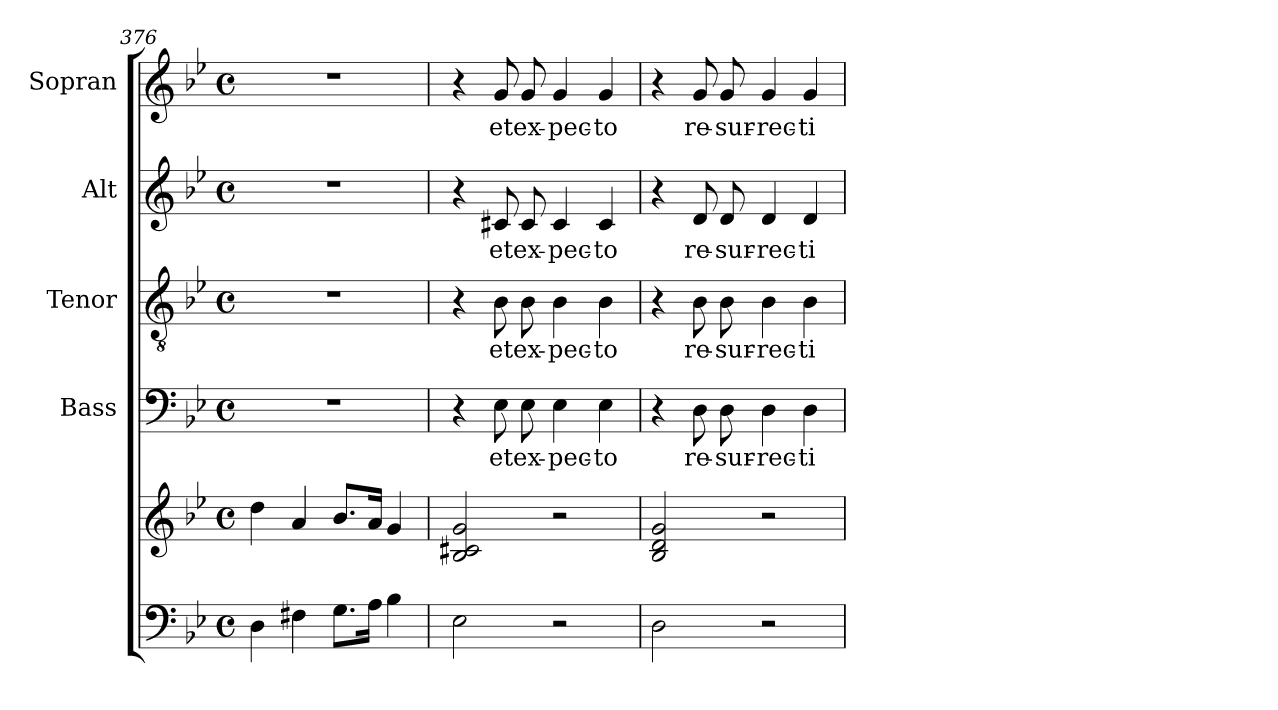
**kern	**kern	**kern	**text	**kern	**text	**kern	**text	**kern	**text
*part5	*part5	*part4	*part4	*part3	*part3	*part2	*part2	*part1	*part1
*staff6	*staff5	*staff4	*staff4	*staff3	*staff3	*staff2	*staff2	*staff1	*staff1
*	*	*I"Bass	*	*I"Tenor	*	*I"Alt	*	*I"Sopran	*
*	*	*I'B.	*	*I'T.	*	*I'A.	*	*I'S.	*
*clefF4	*clefG2	*clefF4	*	*clefGv2	*	*clefG2	*	*clefG2	*
*k[b-e-]	*k[b-e-]	*k[b-e-]	*	*k[b-e-]	*	*k[b-e-]	*	*k[b-e-]	*
*B-:	*B-:	*B-:	*	*B-:	*	*B-:	*	*B-:	*
*M4/4	*M4/4	*M4/4	*	*M4/4	*	*M4/4	*	*M4/4	*
*met(c)	*met(c)	*met(c)	*	*met(c)	*	*met(c)	*	*met(c)	*
=376	=376	=376	=376	=376	=376	=376	=376	=376	=376
4D\	4dd\	1r	.	1r	.	1r	.	1r	.
4F#X\	4a/	.	.	.	.	.	.	.	.
8.G\L	8.b-/L	.	.	.	.	.	.	.	.
16A\Jk	16a/Jk	.	.	.	.	.	.	.	.
4B-\	4g/	.	.	.	.	.	.	.	.
=377	=377	=377	=377	=377	=377	=377	=377	=377	=377
2E-\	2B-/ 2c#X/ 2g/	4r	.	4r	.	4r	.	4r	.
!	!	!	!LO:LY:b	!	!LO:LY:b	!	!LO:LY:b	!	!LO:LY:b
.	.	8E-\	et	8B-\	et	8c#X/	et	8g/	et
!	!	!	!LO:LY:b	!	!LO:LY:b	!	!LO:LY:b	!	!LO:LY:b
.	.	8E-\	ex-	8B-\	ex-	8c#/	ex-	8g/	ex-
!	!	!	!LO:LY:b	!	!LO:LY:b	!	!LO:LY:b	!	!LO:LY:b
2r	2r	4E-\	-pec-	4B-\	-pec-	4c#/	-pec-	4g/	-pec-
!	!	!	!LO:LY:b	!	!LO:LY:b	!	!LO:LY:b	!	!LO:LY:b
.	.	4E-\	-to	4B-\	-to	4c#/	-to	4g/	-to
!!LO:LB:g=z
=378	=378	=378	=378	=378	=378	=378	=378	=378	=378
2D\	2B-/ 2d/ 2g/	4r	.	4r	.	4r	.	4r	.
!	!	!	!LO:LY:b	!	!LO:LY:b	!	!LO:LY:b	!	!LO:LY:b
.	.	8D\	re-	8B-\	re-	8d/	re-	8g/	re-
!	!	!	!LO:LY:b	!	!LO:LY:b	!	!LO:LY:b	!	!LO:LY:b
.	.	8D\	-sur-	8B-\	-sur-	8d/	-sur-	8g/	-sur-
!	!	!	!LO:LY:b	!	!LO:LY:b	!	!LO:LY:b	!	!LO:LY:b
2r	2r	4D\	-rec-	4B-\	-rec-	4d/	-rec-	4g/	-rec-
!	!	!	!LO:LY:b	!	!LO:LY:b	!	!LO:LY:b	!	!LO:LY:b
.	.	4D\	-ti-	4B-\	-ti-	4d/	-ti-	4g/	-ti-
=	=	=	=	=	=	=	=	=	=
*-	*-	*-	*-	*-	*-	*-	*-	*-	*-
